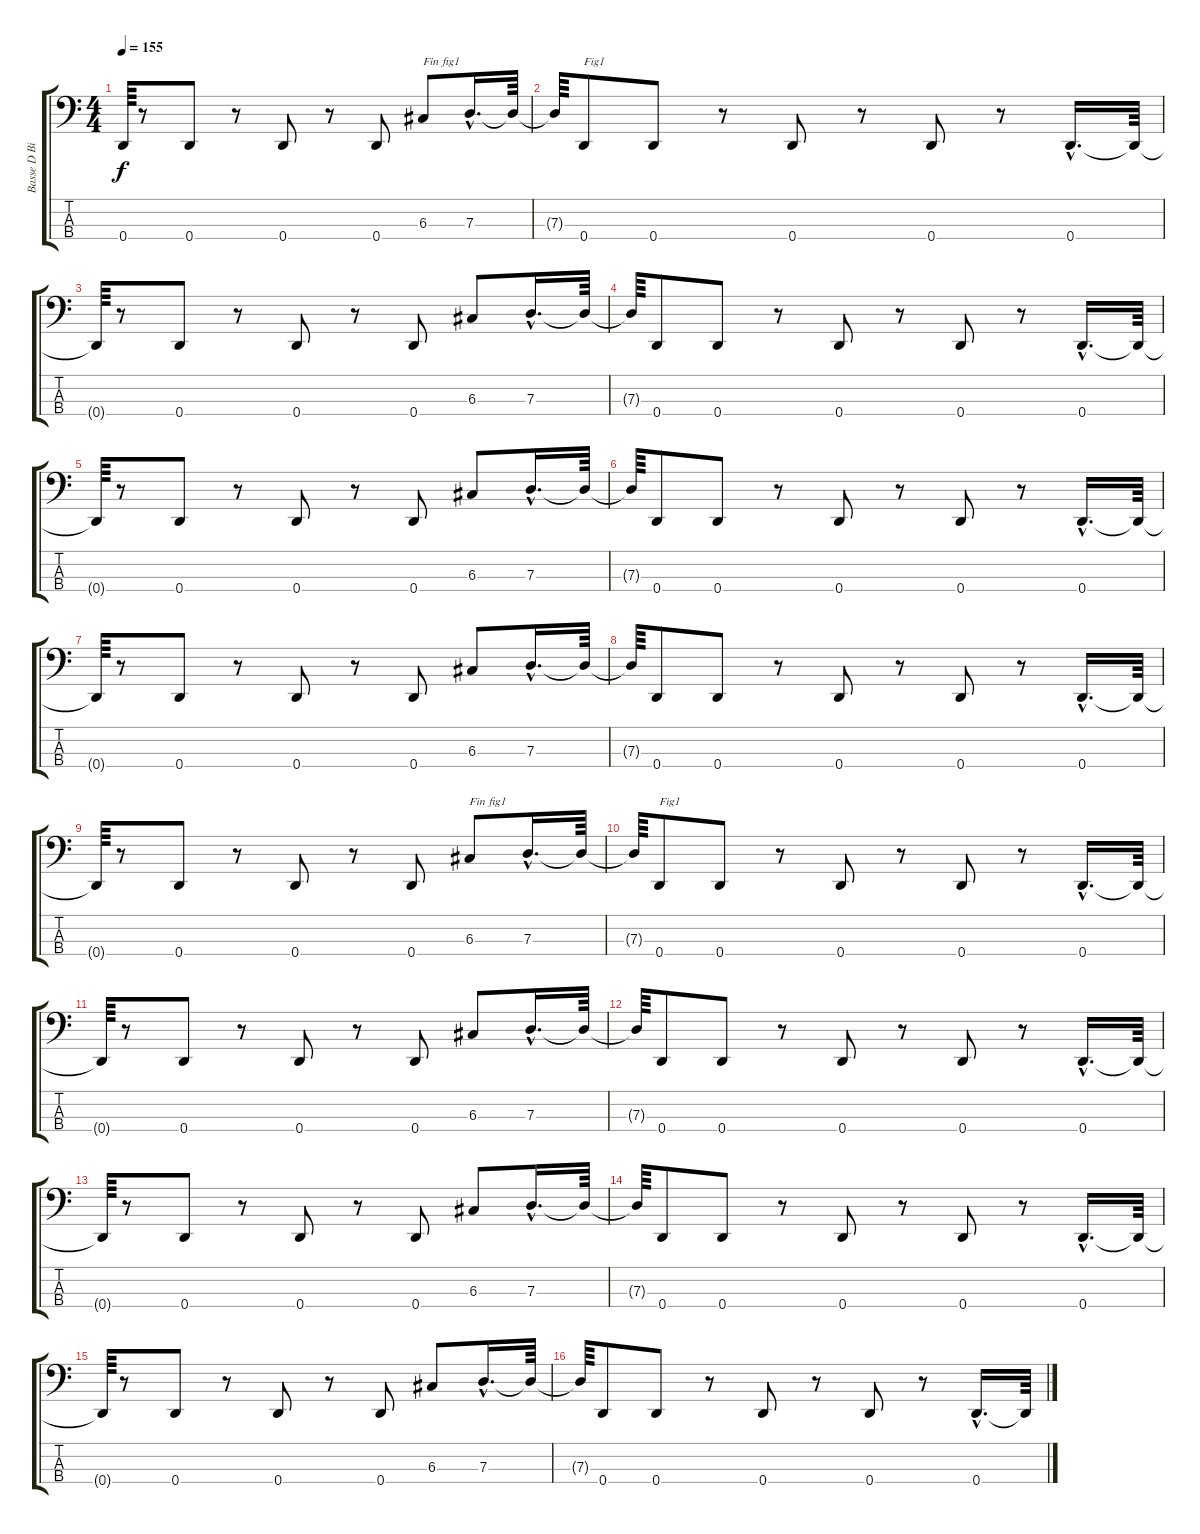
\track ("Basse D Bis" "Basse D Bi") {instrument synthbass2}
\staff {score tabs}
\tuning (F2 C2 G1 D1) {hide}
\ts (4 4)
\tempo 155
\clef f4
\ks c
0.4{t}.64{dy f} r.8 0.4.8 r.8 0.4.8 r.8 0.4.8 6.3.8{txt "Fin fig1"} 7.3{hac}.16{d} 7.3{t}.64 |
7.3{t}.64 0.4.8{txt "Fig1"} 0.4.8 r.8 0.4.8 r.8 0.4.8 r.8 0.4{hac}.16{d} 0.4{t}.64 |
0.4{t}.64 r.8 0.4.8 r.8 0.4.8 r.8 0.4.8 6.3.8 7.3{hac}.16{d} 7.3{t}.64 |
7.3{t}.64 0.4.8 0.4.8 r.8 0.4.8 r.8 0.4.8 r.8 0.4{hac}.16{d} 0.4{t}.64 |
0.4{t}.64 r.8 0.4.8 r.8 0.4.8 r.8 0.4.8 6.3.8 7.3{hac}.16{d} 7.3{t}.64 |
7.3{t}.64 0.4.8 0.4.8 r.8 0.4.8 r.8 0.4.8 r.8 0.4{hac}.16{d} 0.4{t}.64 |
0.4{t}.64 r.8 0.4.8 r.8 0.4.8 r.8 0.4.8 6.3.8 7.3{hac}.16{d} 7.3{t}.64 |
7.3{t}.64 0.4.8 0.4.8 r.8 0.4.8 r.8 0.4.8 r.8 0.4{hac}.16{d} 0.4{t}.64 |
0.4{t}.64 r.8 0.4.8 r.8 0.4.8 r.8 0.4.8 6.3.8{txt "Fin fig1"} 7.3{hac}.16{d} 7.3{t}.64 |
7.3{t}.64 0.4.8{txt "Fig1"} 0.4.8 r.8 0.4.8 r.8 0.4.8 r.8 0.4{hac}.16{d} 0.4{t}.64 |
0.4{t}.64 r.8 0.4.8 r.8 0.4.8 r.8 0.4.8 6.3.8 7.3{hac}.16{d} 7.3{t}.64 |
7.3{t}.64 0.4.8 0.4.8 r.8 0.4.8 r.8 0.4.8 r.8 0.4{hac}.16{d} 0.4{t}.64 |
0.4{t}.64 r.8 0.4.8 r.8 0.4.8 r.8 0.4.8 6.3.8 7.3{hac}.16{d} 7.3{t}.64 |
7.3{t}.64 0.4.8 0.4.8 r.8 0.4.8 r.8 0.4.8 r.8 0.4{hac}.16{d} 0.4{t}.64 |
0.4{t}.64 r.8 0.4.8 r.8 0.4.8 r.8 0.4.8 6.3.8 7.3{hac}.16{d} 7.3{t}.64 |
7.3{t}.64 0.4.8 0.4.8 r.8 0.4.8 r.8 0.4.8 r.8 0.4{hac}.16{d} 0.4{t}.64
